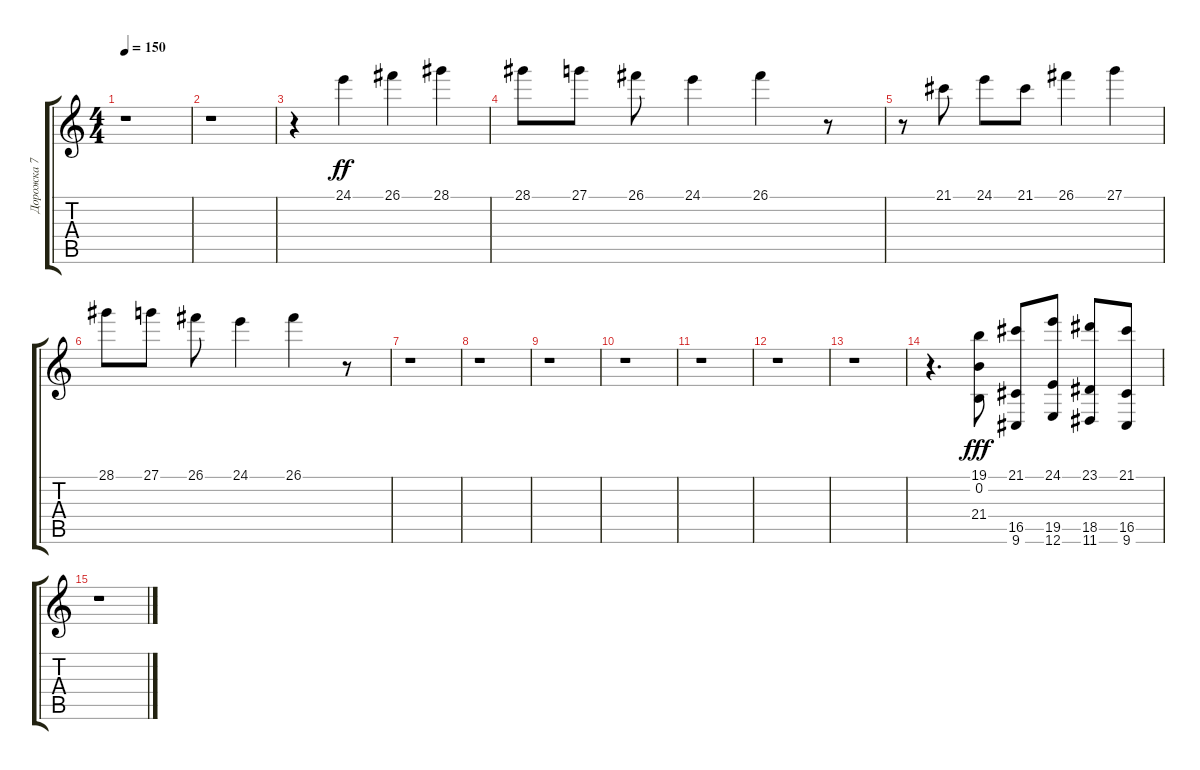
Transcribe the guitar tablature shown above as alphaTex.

\track ("Дорожка 7" "Дорожка 7") {instrument acousticgrandpiano}
\staff {score tabs}
\tuning (E4 B3 G3 D3 A2 E2) {hide}
\ts (4 4)
\tempo 150
\clef g2
\ks c
r.1{dy ff} |
r.1 |
r.4 24.1.4 26.1.4 28.1.4 |
28.1.8 27.1.8 26.1.8 24.1.4 26.1.4 r.8 |
r.8 21.1.8 24.1.8 21.1.8 26.1.4 27.1.4 |
28.1.8 27.1.8 26.1.8 24.1.4 26.1.4 r.8 |
r.1 |
r.1 |
r.1 |
r.1 |
r.1 |
r.1 |
r.1 |
r.4{d} (19.1 0.2 21.4).8{dy fff} (21.1 16.5 9.6).8 (24.1 19.5 12.6).8 (23.1 18.5 11.6).8 (21.1 16.5 9.6).8 |
r.1
